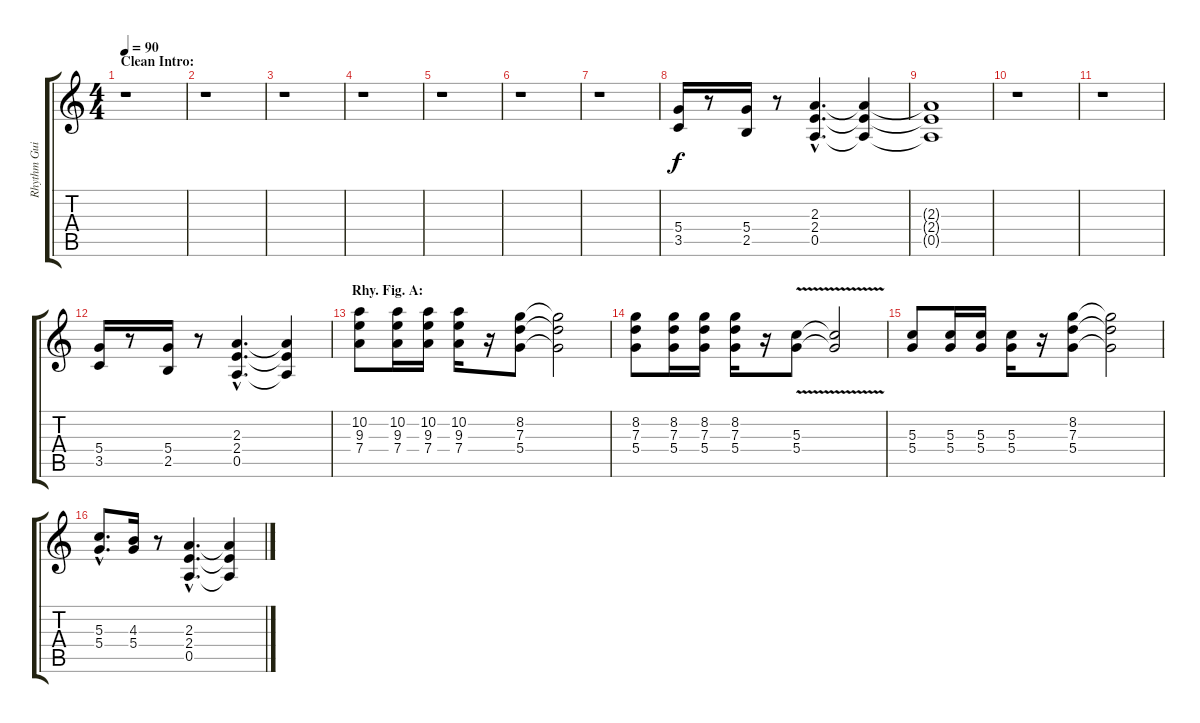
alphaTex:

\track ("Rhythm Guitar 2" "Rhythm Gui") {instrument distortionguitar}
\staff {score tabs}
\tuning (E4 B3 G3 D3 A2 E2) {hide}
\ts (4 4)
\section ("" "Clean Intro:")
\tempo 90
\clef g2
\ks c
r.1{dy f volume 12 instrument distortionguitar} |
r.1 |
r.1 |
r.1 |
r.1 |
r.1 |
r.1 |
(5.4 3.5).16{volume 2 instrument distortionguitar} r.8 (5.4 2.5).16 r.8 (2.3{hac} 2.4{hac} 0.5{hac}).4{d} (2.3{t} 2.4{t} 0.5{t}).4 |
(2.3{t} 2.4{t} 0.5{t}).1 |
r.1 |
r.1{volume 12} |
(5.4 3.5).16 r.8 (5.4 2.5).16 r.8 (2.3{hac} 2.4{hac} 0.5{hac}).4{d} (2.3{t} 2.4{t} 0.5{t}).4 |
\section ("" "Rhy. Fig. A:")
(10.2 9.3 7.4).8{volume 12 instrument distortionguitar} (10.2 9.3 7.4).16 (10.2 9.3 7.4).16 (10.2 9.3 7.4).16 r.16 (8.2 7.3 5.4).8 (8.2{t} 7.3{t} 5.4{t}).2 |
(8.2 7.3 5.4).8 (8.2 7.3 5.4).16 (8.2 7.3 5.4).16 (8.2 7.3 5.4).16 r.16 (5.3{v} 5.4).8 (5.3{t} 5.4{t}).2 |
(5.3 5.4).8 (5.3 5.4).16 (5.3 5.4).16 (5.3 5.4).16 r.16 (8.2 7.3 5.4).8 (8.2{t} 7.3{t} 5.4{t}).2 |
(5.3{hac} 5.4{hac}).8{d} (4.3 5.4).16 r.8 (2.3{hac} 2.4{hac} 0.5{hac}).4{d} (2.3{t} 2.4{t} 0.5{t}).4
